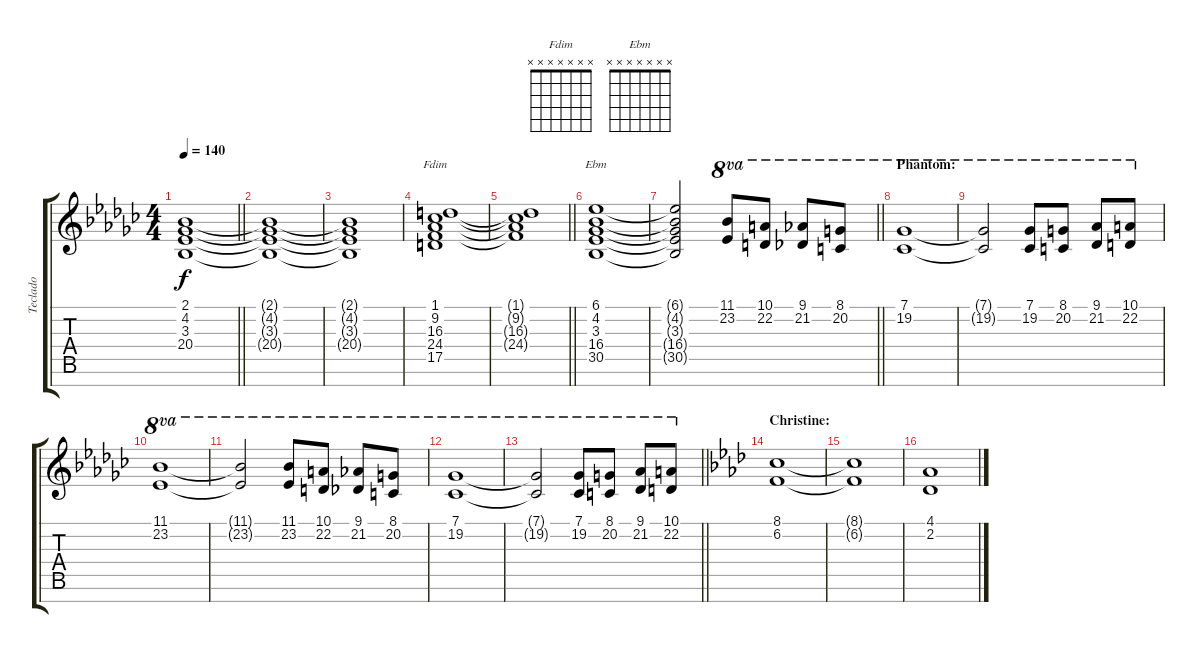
\track ("Teclado" "Teclado") {instrument synthstrings1}
\staff {score tabs}
\tuning (E4 B3 G3 D3 A2 E2 B1) {hide}
\chord ("Fdim" x x x x x x x)
\chord ("Ebm" x x x x x x x)
\ts (4 4)
\tempo 140
\clef g2
\barLineRight lightlight
\ks ebminor
(2.1{t} 4.2{t} 3.3{t} 20.4{t}).1{dy f} |
(2.1{t} 4.2{t} 3.3{t} 20.4{t}).1 |
(2.1{t} 4.2{t} 3.3{t} 20.4{t}).1 |
(1.1 9.2 16.3 24.4 17.5).1{ch "Fdim"} |
\barLineRight lightlight
(1.1{t} 9.2{t} 16.3{t} 24.4{t}).1 |
(6.1 4.2 3.3 16.4 30.5).1{ch "Ebm"} |
\barLineRight lightlight
(6.1{t} 4.2{t} 3.3{t} 16.4{t} 30.5{t}).2 (11.1 23.2).8{ot 8va} (10.1 22.2).8{ot 8va} (9.1 21.2).8{ot 8va} (8.1 20.2).8{ot 8va} |
\section ("" "Phantom:")
(7.1 19.2).1{ot 8va} |
(7.1{t} 19.2{t}).2{ot 8va} (7.1 19.2).8{ot 8va} (8.1 20.2).8{ot 8va} (9.1 21.2).8{ot 8va} (10.1 22.2).8{ot 8va} |
(11.1 23.2).1{ot 8va} |
(11.1{t} 23.2{t}).2{ot 8va} (11.1 23.2).8{ot 8va} (10.1 22.2).8{ot 8va} (9.1 21.2).8{ot 8va} (8.1 20.2).8{ot 8va} |
(7.1 19.2).1{ot 8va} |
\barLineRight lightlight
(7.1{t} 19.2{t}).2{ot 8va} (7.1 19.2).8{ot 8va} (8.1 20.2).8{ot 8va} (9.1 21.2).8{ot 8va} (10.1 22.2).8{ot 8va} |
\section ("" "Christine:")
\ks fminor
(8.1 6.2).1 |
(8.1{t} 6.2{t}).1 |
(4.1 2.2).1
